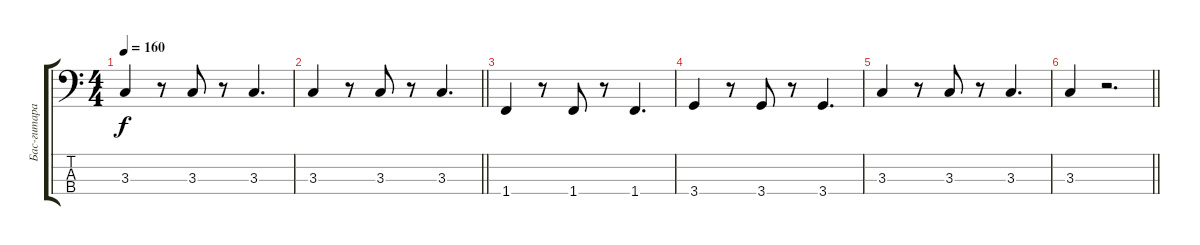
\track ("Бас-гитара" "Бас-гитара") {instrument electricbassfinger}
\staff {score tabs}
\tuning (G2 D2 A1 E1) {hide}
\ts (4 4)
\tempo 160
\clef f4
\ks c
3.3.4{dy f} r.8 3.3.8 r.8 3.3.4{d} |
\barLineRight lightlight
3.3.4 r.8 3.3.8 r.8 3.3.4{d} |
1.4.4 r.8 1.4.8 r.8 1.4.4{d} |
3.4.4 r.8 3.4.8 r.8 3.4.4{d} |
3.3.4 r.8 3.3.8 r.8 3.3.4{d} |
\barLineRight lightlight
3.3.4 r.2{d}
